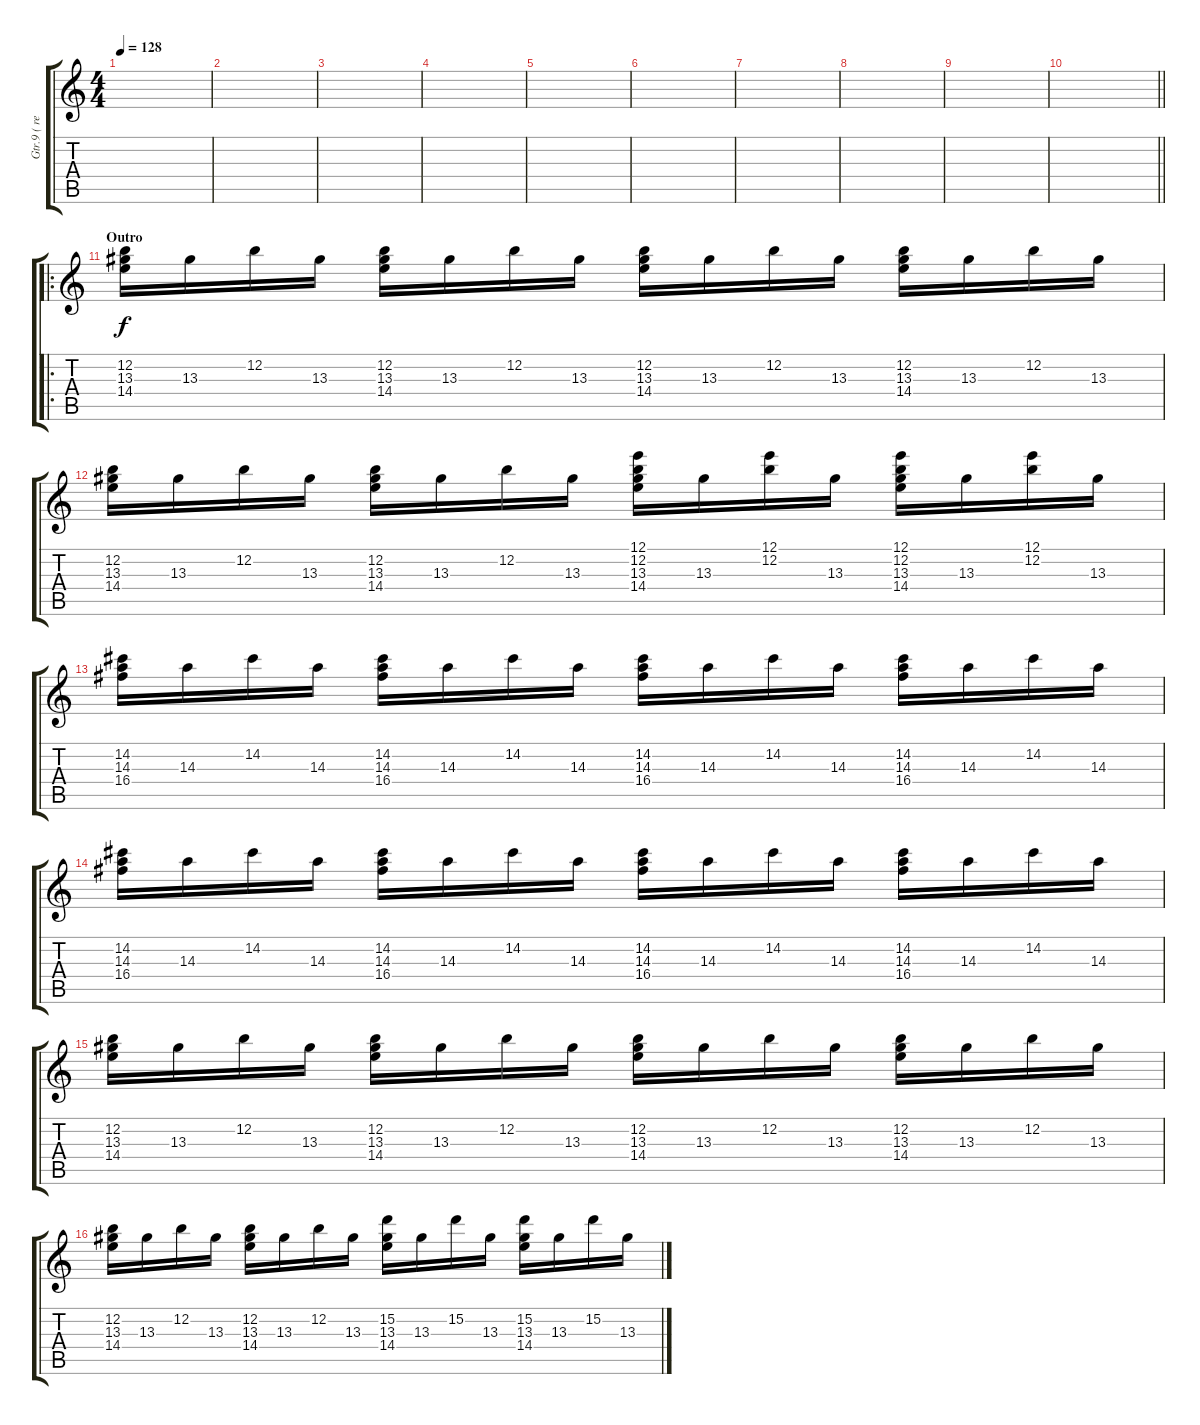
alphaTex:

\track ("Gtr.9 ( reverb)" "Gtr.9 ( re") {instrument electricbassfinger}
\staff {score tabs}
\tuning (E4 B3 G3 D3 A2 E2) {hide}
\ts (4 4)
\tempo 128
\clef g2
\ks c
|
|
|
|
|
|
|
|
|
\barLineRight lightlight
|
\ro
\section ("" "Outro")
(12.2 13.3 14.4).16{volume 7 instrument voiceoohs} 13.3.16 12.2.16 13.3.16 (12.2 13.3 14.4).16 13.3.16 12.2.16 13.3.16 (12.2 13.3 14.4).16 13.3.16 12.2.16 13.3.16 (12.2 13.3 14.4).16 13.3.16 12.2.16 13.3.16 |
(12.2 13.3 14.4).16{volume 7 instrument voiceoohs} 13.3.16 12.2.16 13.3.16 (12.2 13.3 14.4).16 13.3.16 12.2.16 13.3.16 (12.1 12.2 13.3 14.4).16 13.3.16 (12.1 12.2).16 13.3.16 (12.1 12.2 13.3 14.4).16 13.3.16 (12.1 12.2).16 13.3.16 |
(14.2 14.3 16.4).16{volume 7 instrument voiceoohs} 14.3.16 14.2.16 14.3.16 (14.2 14.3 16.4).16 14.3.16 14.2.16 14.3.16 (14.2 14.3 16.4).16 14.3.16 14.2.16 14.3.16 (14.2 14.3 16.4).16 14.3.16 14.2.16 14.3.16 |
(14.2 14.3 16.4).16{volume 7 instrument voiceoohs} 14.3.16 14.2.16 14.3.16 (14.2 14.3 16.4).16 14.3.16 14.2.16 14.3.16 (14.2 14.3 16.4).16 14.3.16 14.2.16 14.3.16 (14.2 14.3 16.4).16 14.3.16 14.2.16 14.3.16 |
(12.2 13.3 14.4).16{volume 7 instrument voiceoohs} 13.3.16 12.2.16 13.3.16 (12.2 13.3 14.4).16 13.3.16 12.2.16 13.3.16 (12.2 13.3 14.4).16 13.3.16 12.2.16 13.3.16 (12.2 13.3 14.4).16 13.3.16 12.2.16 13.3.16 |
(12.2 13.3 14.4).16{volume 7 instrument voiceoohs} 13.3.16 12.2.16 13.3.16 (12.2 13.3 14.4).16 13.3.16 12.2.16 13.3.16 (15.2 13.3 14.4).16 13.3.16 15.2.16 13.3.16 (15.2 13.3 14.4).16 13.3.16 15.2.16 13.3.16
